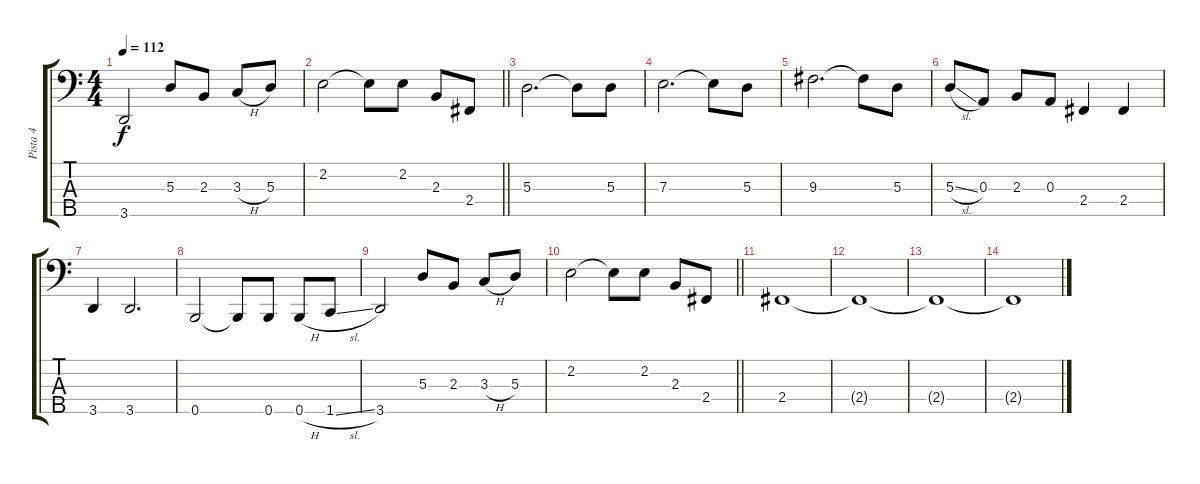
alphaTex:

\track ("Pista 4" "Pista 4") {instrument electricbassfinger}
\staff {score tabs}
\tuning (G2 D2 A1 E1 B0) {hide}
\ts (4 4)
\tempo 112
\clef f4
\ks c
3.5.2{dy f} 5.3.8 2.3.8 3.3{h}.8 5.3.8 |
\barLineRight lightlight
2.2.2 2.2{t}.8 2.2.8 2.3.8 2.4.8 |
5.3.2{d} 5.3{t}.8 5.3.8 |
7.3.2{d} 7.3{t}.8 5.3.8 |
9.3.2{d} 9.3{t}.8 5.3.8 |
5.3{sl}.8 0.3.8 2.3.8 0.3.8 2.4.4 2.4.4 |
3.5.4 3.5.2{d} |
0.5.2 0.5{t}.8 0.5.8 0.5{h}.8 1.5{sl}.8 |
3.5.2 5.3.8 2.3.8 3.3{h}.8 5.3.8 |
\barLineRight lightlight
2.2.2 2.2{t}.8 2.2.8 2.3.8 2.4.8 |
2.4.1 |
2.4{t}.1 |
2.4{t}.1 |
2.4{t}.1
